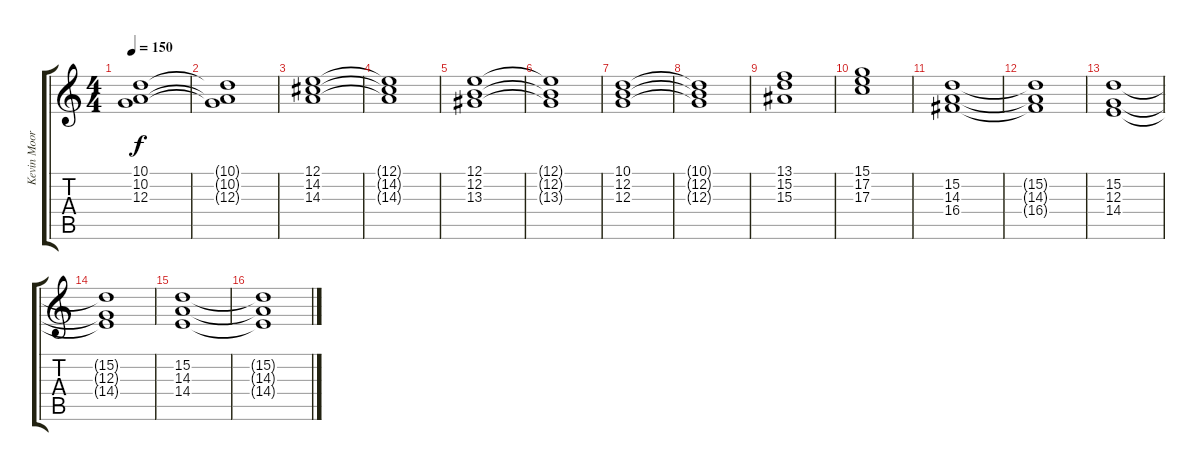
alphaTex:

\track ("Kevin Moore: Keyboard" "Kevin Moor") {instrument pad7halo}
\staff {score tabs}
\tuning (E4 B3 G3 D3 A2 E2) {hide}
\ts (4 4)
\tempo 150
\clef g2
\ks c
(10.1 10.2 12.3).1{dy f} |
(10.1{t} 10.2{t} 12.3{t}).1 |
(12.1 14.2 14.3).1 |
(12.1{t} 14.2{t} 14.3{t}).1 |
(12.1 12.2 13.3).1 |
(12.1{t} 12.2{t} 13.3{t}).1 |
(10.1 12.2 12.3).1 |
(10.1{t} 12.2{t} 12.3{t}).1 |
(13.1 15.2 15.3).1 |
(15.1 17.2 17.3).1 |
(15.2 14.3 16.4).1 |
(15.2{t} 14.3{t} 16.4{t}).1 |
(15.2 12.3 14.4).1 |
(15.2{t} 12.3{t} 14.4{t}).1 |
(15.2 14.3 14.4).1 |
(15.2{t} 14.3{t} 14.4{t}).1
